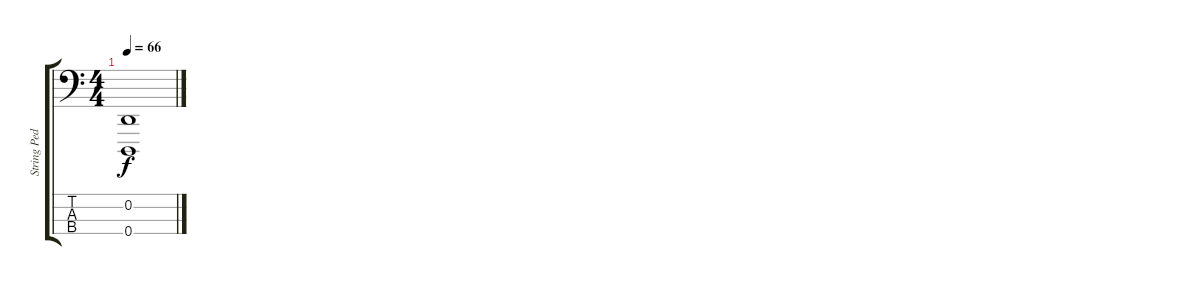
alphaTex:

\track ("String Pedal" "String Ped") {instrument stringensemble1}
\staff {score tabs}
\tuning (G2 D2 A1 D1) {hide}
\ts (4 4)
\tempo 66
\clef f4
\ks c
(0.2{t} 0.4{t}).1{dy f}
